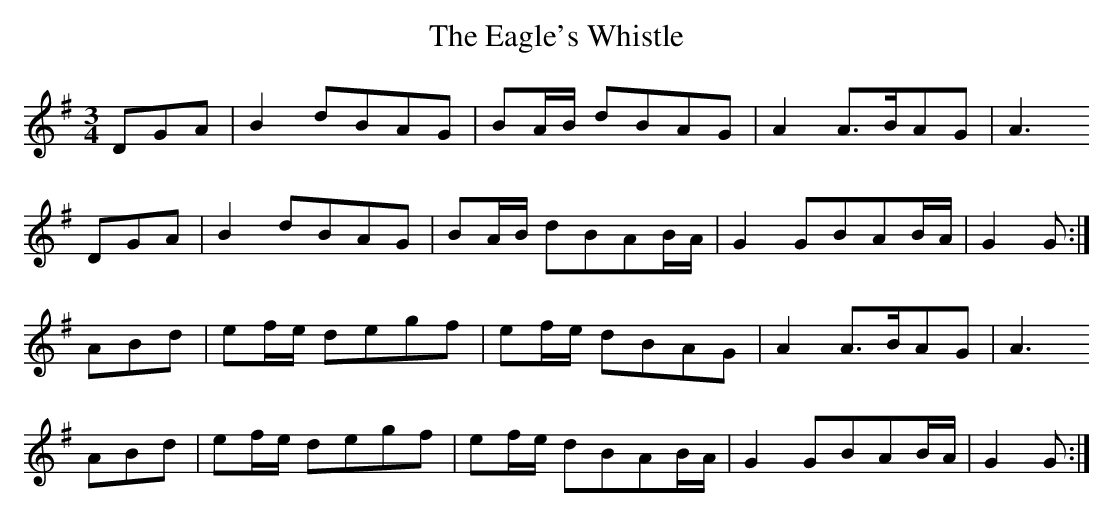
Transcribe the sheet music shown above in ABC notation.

X:1
T:Eagle's Whistle, The
L:1/8
M:3/4
K:G
DGA | B2    dBAG | BA/B/ dBAG    | A2 A>BAG   | A3
DGA | B2    dBAG | BA/B/ dBAB/A/ | G2 GBAB/A/ | G2 G  :|
ABd | ef/e/ degf | ef/e/ dBAG    | A2 A>BAG   | A3
ABd | ef/e/ degf | ef/e/ dBAB/A/ | G2 GBAB/A/ | G2 G :|]
